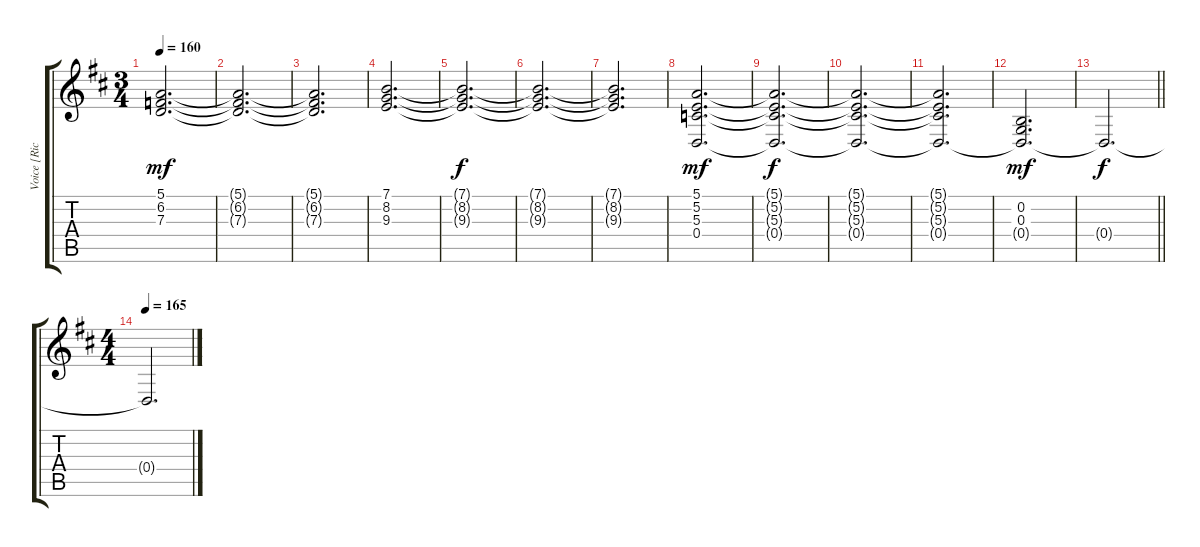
\track ("Voice [Richard Wright]" "Voice [Ric") {instrument flute}
\staff {score tabs}
\tuning (E4 B3 G3 D3 A2 E2) {hide}
\ts (3 4)
\tempo 160
\clef g2
\ks d
(5.1{t} 6.2{t} 7.3{t}).2{d dy mf} |
(5.1{t} 6.2{t} 7.3{t}).2{d} |
(5.1{t} 6.2{t} 7.3{t}).2{d} |
(7.1 8.2 9.3).2{d} |
(7.1{t} 8.2{t} 9.3{t}).2{d dy f} |
(7.1{t} 8.2{t} 9.3{t}).2{d} |
(7.1{t} 8.2{t} 9.3{t}).2{d} |
(5.1 5.2 5.3 0.4).2{d dy mf} |
(5.1{t} 5.2{t} 5.3{t} 0.4{t}).2{d dy f} |
(5.1{t} 5.2{t} 5.3{t} 0.4{t}).2{d} |
(5.1{t} 5.2{t} 5.3{t} 0.4{t}).2{d} |
(0.2 0.3 0.4{t}).2{d dy mf} |
\barLineRight lightlight
0.4{t}.2{d dy f} |
\ts (4 4)
\tempo 165
0.4{t}.2{d}
